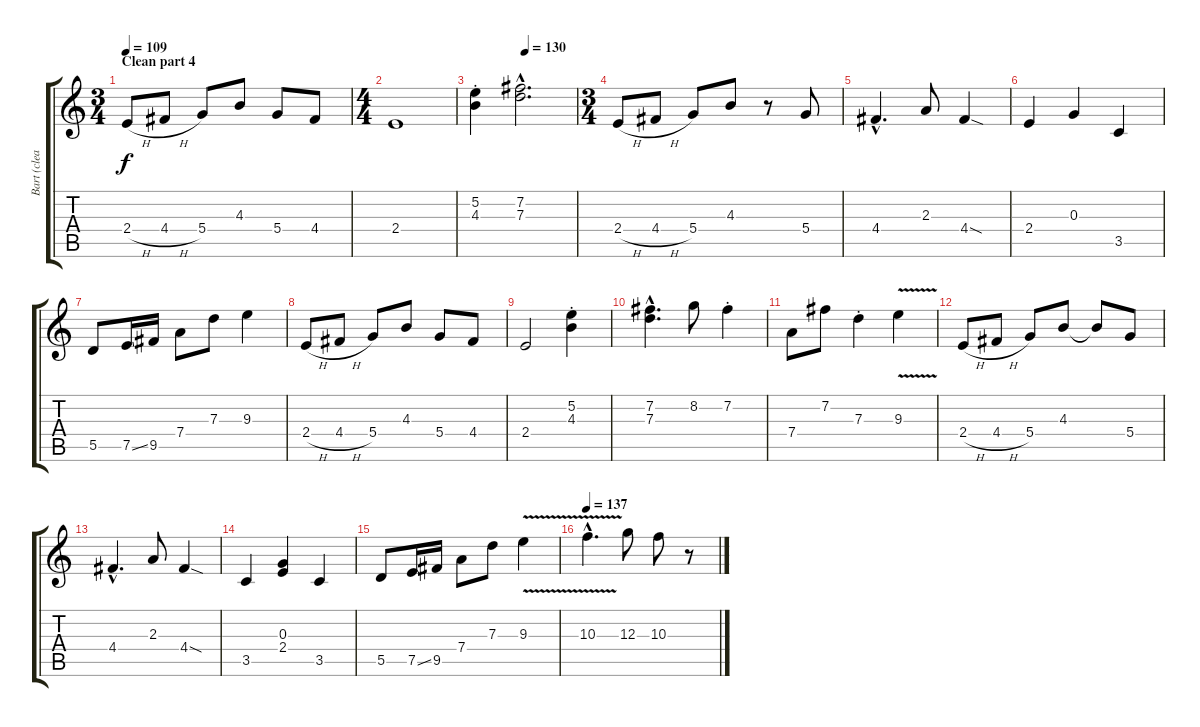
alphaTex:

\track ("Bart (clean)" "Bart (clea") {instrument electricguitarclean}
\staff {score tabs}
\tuning (E4 B3 G3 D3 A2 E2) {hide}
\ts (3 4)
\section ("" "Clean part 4")
\tempo 109
\clef g2
\ks c
2.4{h}.8{dy f} 4.4{h}.8 5.4.8 4.3.8 5.4.8 4.4.8 |
\ts (4 4)
2.4.1 |
\tempo (130 0.5)
(5.2{st} 4.3{st}).4 (7.2{hac} 7.3{hac}).2{d} |
\ts (3 4)
2.4{h}.8 4.4{h}.8 5.4.8 4.3.8 r.8 5.4.8 |
4.4{hac}.4{d} 2.3.8 4.4{sod}.4 |
2.4.4 0.3.4 3.5.4 |
5.5.8 7.5{ss}.16 9.5.16 7.4.8 7.3.8 9.3.4 |
2.4{h}.8 4.4{h}.8 5.4.8 4.3.8 5.4.8 4.4.8 |
2.4.2 (5.2{st} 4.3{st}).4 |
(7.2{hac} 7.3{hac}).4{d} 8.2.8 7.2{st}.4 |
7.4.8 7.2.8 7.3{st}.4 9.3{v}.4 |
2.4{h}.8 4.4{h}.8 5.4.8 4.3.8 4.3{t}.8 5.4.8 |
4.4{hac}.4{d} 2.3.8 4.4{sod}.4 |
3.5.4 (0.3 2.4).4 3.5.4 |
5.5.8 7.5{ss}.16 9.5.16 7.4.8 7.3.8 9.3{v}.4 |
\tempo 137
10.3{v hac}.4{d} 12.3.8 10.3.8 r.8
